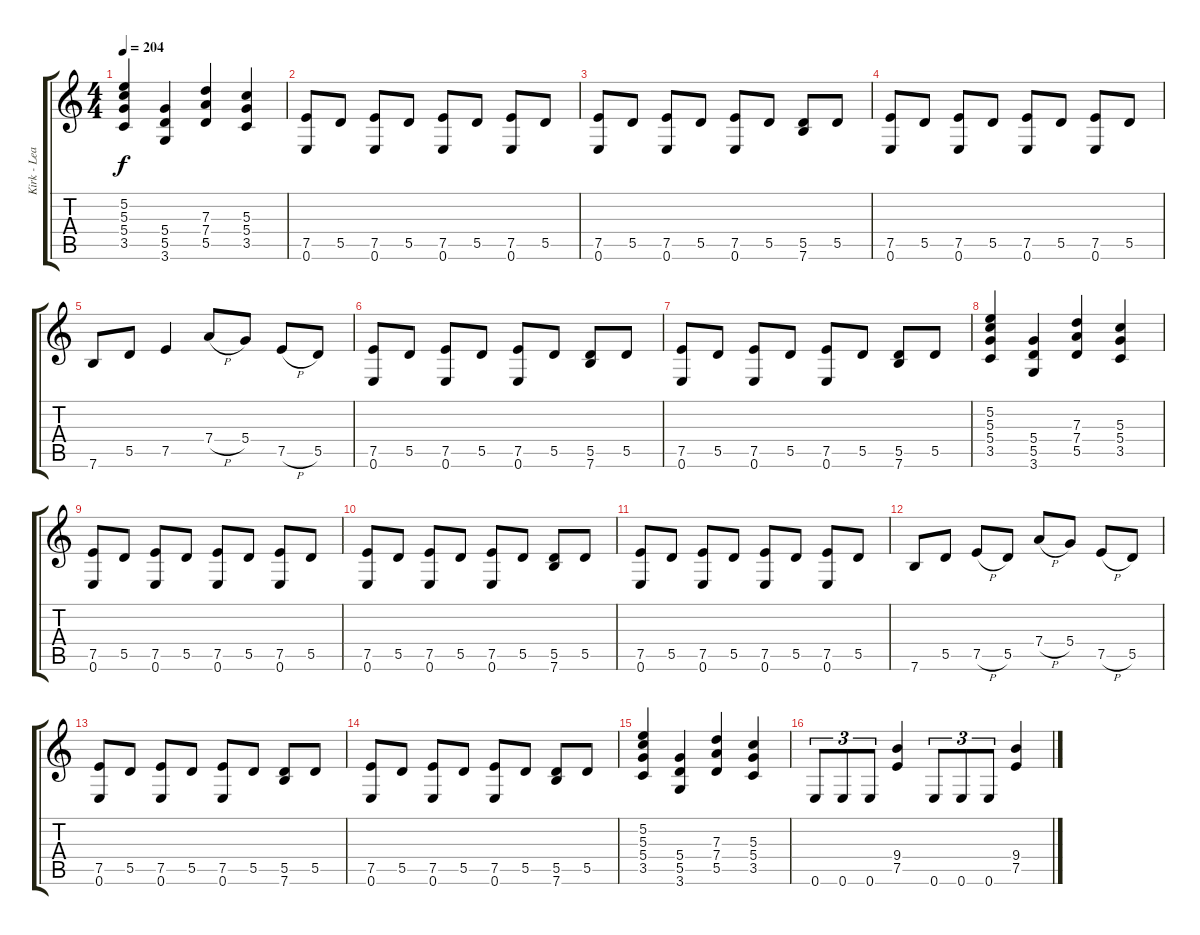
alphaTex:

\track ("Kirk - Lead Guitar" "Kirk - Lea") {instrument distortionguitar}
\staff {score tabs}
\tuning (E4 B3 G3 D3 A2 E2) {hide}
\ts (4 4)
\tempo 204
\clef g2
\ks c
(5.2 5.3 5.4 3.5).4{dy f instrument distortionguitar} (5.4 5.5 3.6).4 (7.3 7.4 5.5).4 (5.3 5.4 3.5).4 |
(7.5 0.6).8 5.5.8 (7.5 0.6).8 5.5.8 (7.5 0.6).8 5.5.8 (7.5 0.6).8 5.5.8 |
(7.5 0.6).8 5.5.8 (7.5 0.6).8 5.5.8 (7.5 0.6).8 5.5.8 (5.5 7.6).8 5.5.8 |
(7.5 0.6).8 5.5.8 (7.5 0.6).8 5.5.8 (7.5 0.6).8 5.5.8 (7.5 0.6).8 5.5.8 |
7.6.8 5.5.8 7.5.4 7.4{h}.8 5.4.8 7.5{h}.8 5.5.8 |
(7.5 0.6).8 5.5.8 (7.5 0.6).8 5.5.8 (7.5 0.6).8 5.5.8 (5.5 7.6).8 5.5.8 |
(7.5 0.6).8 5.5.8 (7.5 0.6).8 5.5.8 (7.5 0.6).8 5.5.8 (5.5 7.6).8 5.5.8 |
(5.2 5.3 5.4 3.5).4 (5.4 5.5 3.6).4 (7.3 7.4 5.5).4 (5.3 5.4 3.5).4 |
(7.5 0.6).8 5.5.8 (7.5 0.6).8 5.5.8 (7.5 0.6).8 5.5.8 (7.5 0.6).8 5.5.8 |
(7.5 0.6).8 5.5.8 (7.5 0.6).8 5.5.8 (7.5 0.6).8 5.5.8 (5.5 7.6).8 5.5.8 |
(7.5 0.6).8 5.5.8 (7.5 0.6).8 5.5.8 (7.5 0.6).8 5.5.8 (7.5 0.6).8 5.5.8 |
7.6.8 5.5.8 7.5{h}.8 5.5.8 7.4{h}.8 5.4.8 7.5{h}.8 5.5.8 |
(7.5 0.6).8 5.5.8 (7.5 0.6).8 5.5.8 (7.5 0.6).8 5.5.8 (5.5 7.6).8 5.5.8 |
(7.5 0.6).8 5.5.8 (7.5 0.6).8 5.5.8 (7.5 0.6).8 5.5.8 (5.5 7.6).8 5.5.8 |
(5.2 5.3 5.4 3.5).4 (5.4 5.5 3.6).4 (7.3 7.4 5.5).4 (5.3 5.4 3.5).4 |
0.6.8{tu (3 2)} 0.6.8{tu (3 2)} 0.6.8{tu (3 2)} (9.4 7.5).4 0.6.8{tu (3 2)} 0.6.8{tu (3 2)} 0.6.8{tu (3 2)} (9.4 7.5).4
